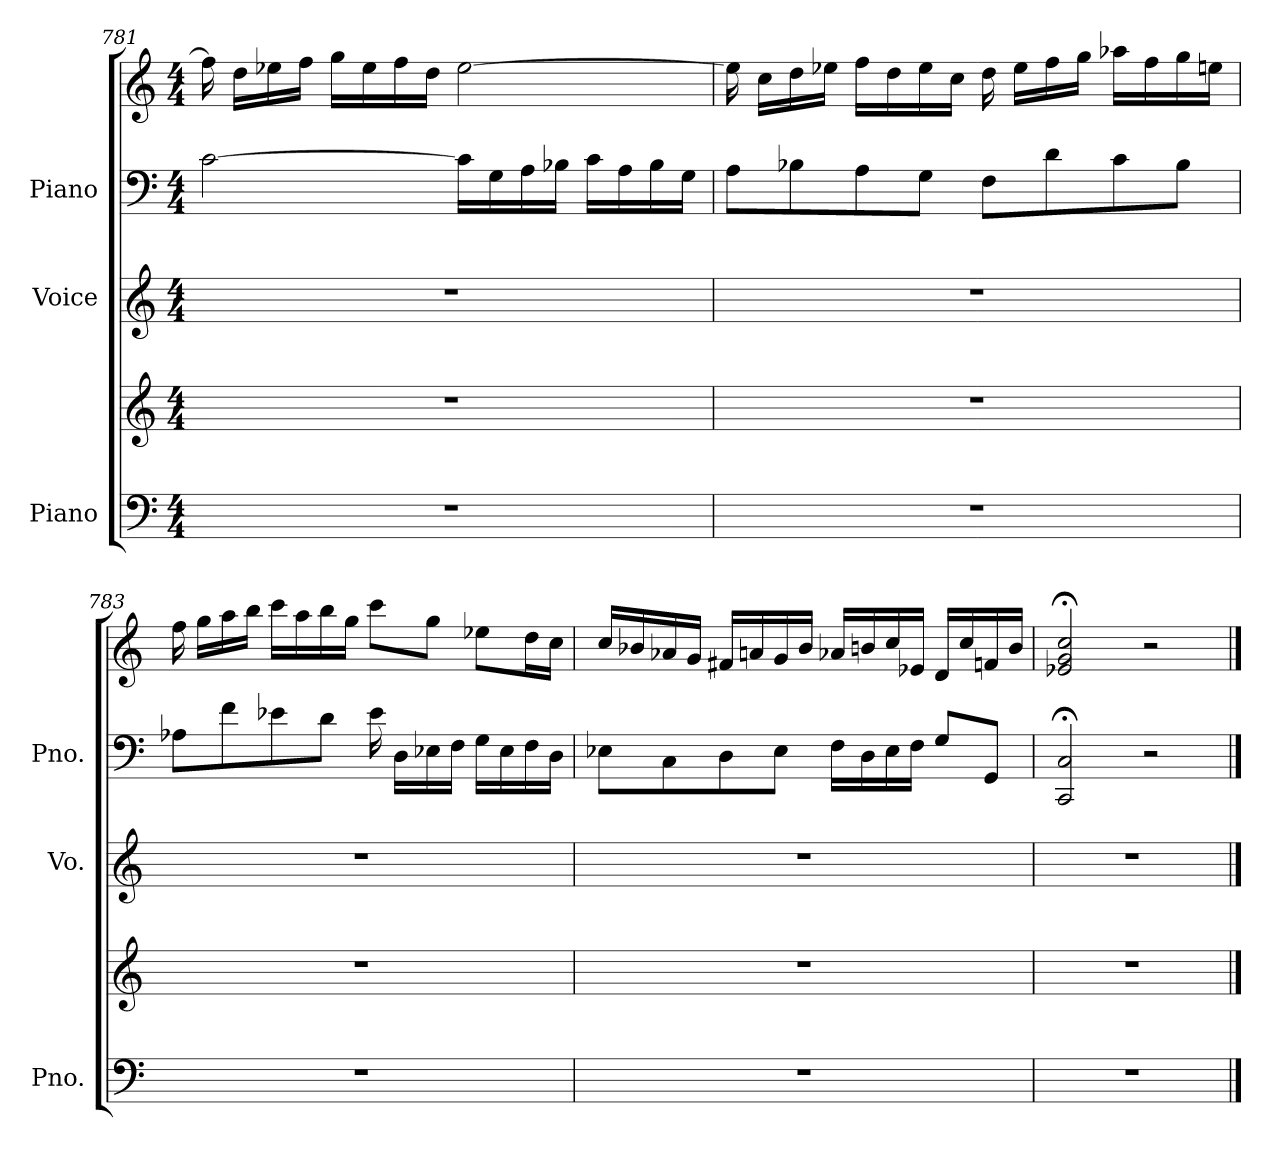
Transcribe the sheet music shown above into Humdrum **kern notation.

**kern	**kern	**kern	**kern	**kern
*part3	*part3	*part2	*part1	*part1
*staff5	*staff4	*staff3	*staff2	*staff1
*I"Piano	*	*I"Voice	*I"Piano	*
*I'Pno.	*	*I'Vo.	*I'Pno.	*
!!LO:LB:g=z
*clefF4	*clefG2	*clefG2	*clefF4	*clefG2
*k[]	*k[]	*k[]	*k[]	*k[]
*M4/4	*M4/4	*M4/4	*M4/4	*M4/4
=781	=781	=781	=781	=781
1r	1r	1r	[2c\	16ff\]
.	.	.	.	16dd\LL
.	.	.	.	16ee-X\
.	.	.	.	16ff\JJ
.	.	.	.	16gg\LL
.	.	.	.	16ee-\
.	.	.	.	16ff\
.	.	.	.	16dd\JJ
.	.	.	16c\LL]	[2ee-\
.	.	.	16G\	.
.	.	.	16A\	.
.	.	.	16B-X\JJ	.
.	.	.	16c\LL	.
.	.	.	16A\	.
.	.	.	16B-\	.
.	.	.	16G\JJ	.
=782	=782	=782	=782	=782
1r	1r	1r	8A\L	16ee-\]
.	.	.	.	16cc\LL
.	.	.	8B-X\	16dd\
.	.	.	.	16ee-X\JJ
.	.	.	8A\	16ff\LL
.	.	.	.	16dd\
.	.	.	8G\J	16ee-\
.	.	.	.	16cc\JJ
.	.	.	8F\L	16dd\
.	.	.	.	16ee-\LL
.	.	.	8d\	16ff\
.	.	.	.	16gg\JJ
.	.	.	8c\	16aa-X\LL
.	.	.	.	16ff\
.	.	.	8B-\J	16gg\
.	.	.	.	16een\JJ
!!LO:LB:g=z
=783	=783	=783	=783	=783
1r	1r	1r	8A-X\L	16ff\
.	.	.	.	16gg\LL
.	.	.	8f\	16aa\
.	.	.	.	16bb\JJ
.	.	.	8e-X\	16ccc\LL
.	.	.	.	16aa\
.	.	.	8d\J	16bb\
.	.	.	.	16gg\JJ
.	.	.	16e-\	8ccc\L
.	.	.	16D\LL	.
.	.	.	16E-X\	8gg\J
.	.	.	16F\JJ	.
.	.	.	16G\LL	8ee-X\L
.	.	.	16E-\	.
.	.	.	16F\	16dd\L
.	.	.	16D\JJ	16cc\JJ
=784	=784	=784	=784	=784
1r	1r	1r	8E-X\L	16cc/LL
.	.	.	.	16b-X/
.	.	.	8C\	16a-X/
.	.	.	.	16g/JJ
.	.	.	8D\	16f#X/LL
.	.	.	.	16an/
.	.	.	8E-\J	16g/
.	.	.	.	16b-/JJ
.	.	.	16F\LL	16a-X/LL
.	.	.	16D\	16bn/
.	.	.	16E-\	16cc/
.	.	.	16F\JJ	16e-X/JJ
.	.	.	8G/L	16d/LL
.	.	.	.	16cc/
.	.	.	8GG/J	16fn/
.	.	.	.	16b/JJ
=785	=785	=785	=785	=785
1r	1r	1r	2CC/; 2C/;	2e-X/;< 2g/;< 2cc/;<
.	.	.	2r	2r
==	==	==	==	==
*-	*-	*-	*-	*-
